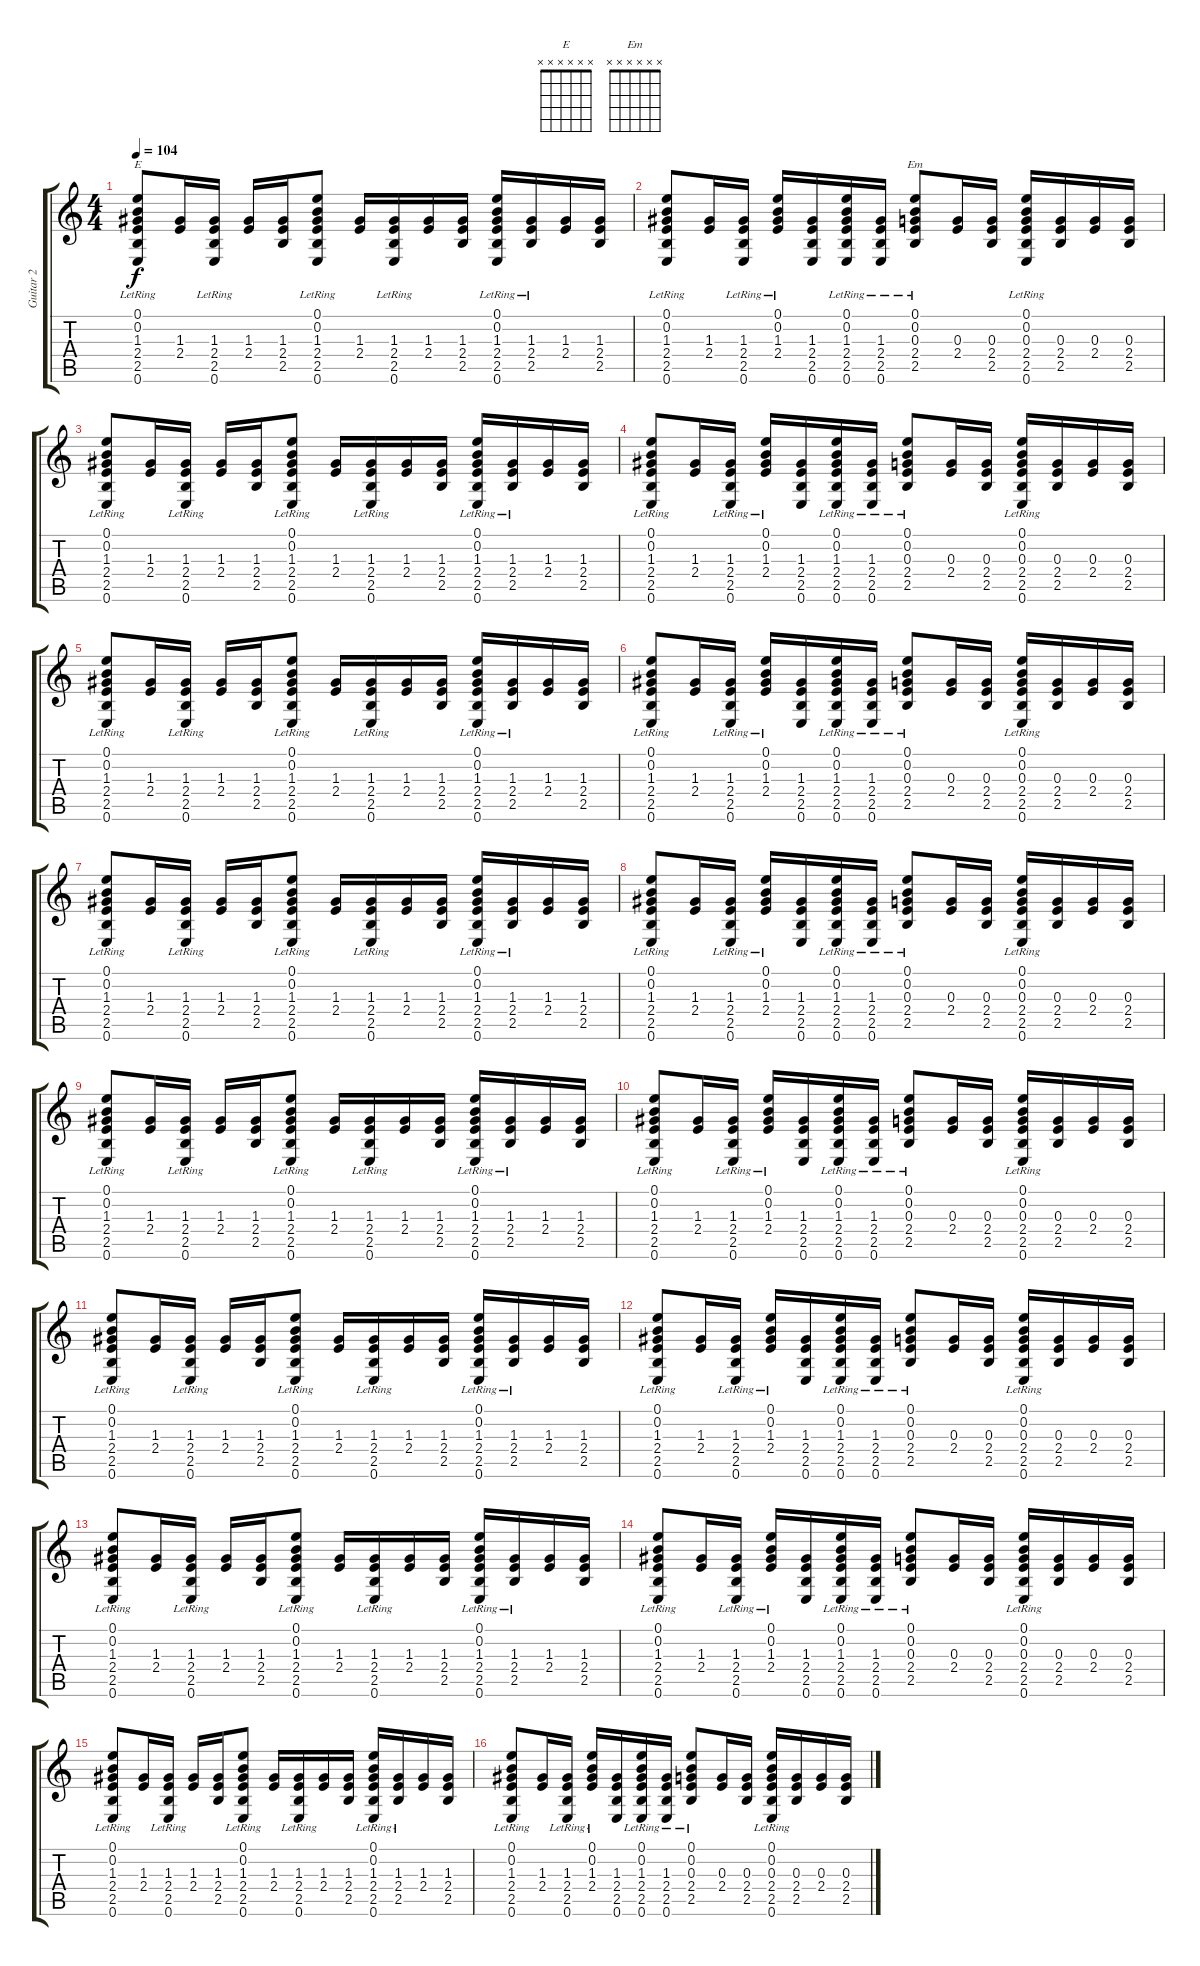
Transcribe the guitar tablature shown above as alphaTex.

\track ("Guitar 2" "Guitar 2") {instrument acousticguitarsteel}
\staff {score tabs}
\tuning (E4 B3 G3 D3 A2 E2) {hide}
\chord ("E" x x x x x x) {firstfret 0}
\chord ("Em" x x x x x x) {firstfret 0}
\ts (4 4)
\tempo 104
\clef g2
\ks c
(0.1{lr} 0.2{lr} 1.3 2.4 2.5{lr} 0.6{lr}).8{ch "E" dy f volume 8 instrument acousticguitarsteel} (1.3 2.4).16 (1.3 2.4 2.5{lr} 0.6{lr}).16 (1.3 2.4).16 (1.3 2.4 2.5).16 (0.1{lr} 0.2{lr} 1.3 2.4 2.5 0.6{lr}).8 (1.3 2.4).16 (1.3 2.4 2.5{lr} 0.6{lr}).16 (1.3 2.4).16 (1.3 2.4 2.5).16 (0.1{lr} 0.2{lr} 1.3 2.4 2.5 0.6{lr}).16 (1.3 2.4 2.5{lr}).16 (1.3 2.4).16 (1.3 2.4 2.5).16 |
(0.1{lr} 0.2{lr} 1.3 2.4 2.5 0.6{lr}).8 (1.3 2.4).16 (1.3 2.4 2.5 0.6{lr}).16 (0.1{lr} 0.2{lr} 1.3 2.4).16 (1.3 2.4 2.5 0.6).16 (0.1{lr} 0.2{lr} 1.3 2.4 2.5 0.6).16 (1.3 2.4 2.5 0.6{lr}).16 (0.1{lr} 0.2{lr} 0.3 2.4 2.5{lr}).8{ch "Em"} (0.3 2.4).16 (0.3 2.4 2.5).16 (0.1{lr} 0.2{lr} 0.3 2.4 2.5 0.6{lr}).16 (0.3 2.4 2.5).16 (0.3 2.4).16 (0.3 2.4 2.5).16 |
(0.1{lr} 0.2{lr} 1.3 2.4 2.5{lr} 0.6{lr}).8 (1.3 2.4).16 (1.3 2.4 2.5{lr} 0.6{lr}).16 (1.3 2.4).16 (1.3 2.4 2.5).16 (0.1{lr} 0.2{lr} 1.3 2.4 2.5 0.6{lr}).8 (1.3 2.4).16 (1.3 2.4 2.5{lr} 0.6{lr}).16 (1.3 2.4).16 (1.3 2.4 2.5).16 (0.1{lr} 0.2{lr} 1.3 2.4 2.5 0.6{lr}).16 (1.3 2.4 2.5{lr}).16 (1.3 2.4).16 (1.3 2.4 2.5).16 |
(0.1{lr} 0.2{lr} 1.3 2.4 2.5 0.6{lr}).8 (1.3 2.4).16 (1.3 2.4 2.5 0.6{lr}).16 (0.1{lr} 0.2{lr} 1.3 2.4).16 (1.3 2.4 2.5 0.6).16 (0.1{lr} 0.2{lr} 1.3 2.4 2.5 0.6).16 (1.3 2.4 2.5 0.6{lr}).16 (0.1{lr} 0.2{lr} 0.3 2.4 2.5{lr}).8 (0.3 2.4).16 (0.3 2.4 2.5).16 (0.1{lr} 0.2{lr} 0.3 2.4 2.5 0.6{lr}).16 (0.3 2.4 2.5).16 (0.3 2.4).16 (0.3 2.4 2.5).16 |
(0.1{lr} 0.2{lr} 1.3 2.4 2.5{lr} 0.6{lr}).8 (1.3 2.4).16 (1.3 2.4 2.5{lr} 0.6{lr}).16 (1.3 2.4).16 (1.3 2.4 2.5).16 (0.1{lr} 0.2{lr} 1.3 2.4 2.5 0.6{lr}).8 (1.3 2.4).16 (1.3 2.4 2.5{lr} 0.6{lr}).16 (1.3 2.4).16 (1.3 2.4 2.5).16 (0.1{lr} 0.2{lr} 1.3 2.4 2.5 0.6{lr}).16 (1.3 2.4 2.5{lr}).16 (1.3 2.4).16 (1.3 2.4 2.5).16 |
(0.1{lr} 0.2{lr} 1.3 2.4 2.5 0.6{lr}).8 (1.3 2.4).16 (1.3 2.4 2.5 0.6{lr}).16 (0.1{lr} 0.2{lr} 1.3 2.4).16 (1.3 2.4 2.5 0.6).16 (0.1{lr} 0.2{lr} 1.3 2.4 2.5 0.6).16 (1.3 2.4 2.5 0.6{lr}).16 (0.1{lr} 0.2{lr} 0.3 2.4 2.5{lr}).8 (0.3 2.4).16 (0.3 2.4 2.5).16 (0.1{lr} 0.2{lr} 0.3 2.4 2.5 0.6{lr}).16 (0.3 2.4 2.5).16 (0.3 2.4).16 (0.3 2.4 2.5).16 |
(0.1{lr} 0.2{lr} 1.3 2.4 2.5{lr} 0.6{lr}).8 (1.3 2.4).16 (1.3 2.4 2.5{lr} 0.6{lr}).16 (1.3 2.4).16 (1.3 2.4 2.5).16 (0.1{lr} 0.2{lr} 1.3 2.4 2.5 0.6{lr}).8 (1.3 2.4).16 (1.3 2.4 2.5{lr} 0.6{lr}).16 (1.3 2.4).16 (1.3 2.4 2.5).16 (0.1{lr} 0.2{lr} 1.3 2.4 2.5 0.6{lr}).16 (1.3 2.4 2.5{lr}).16 (1.3 2.4).16 (1.3 2.4 2.5).16 |
(0.1{lr} 0.2{lr} 1.3 2.4 2.5 0.6{lr}).8 (1.3 2.4).16 (1.3 2.4 2.5 0.6{lr}).16 (0.1{lr} 0.2{lr} 1.3 2.4).16 (1.3 2.4 2.5 0.6).16 (0.1{lr} 0.2{lr} 1.3 2.4 2.5 0.6).16 (1.3 2.4 2.5 0.6{lr}).16 (0.1{lr} 0.2{lr} 0.3 2.4 2.5{lr}).8 (0.3 2.4).16 (0.3 2.4 2.5).16 (0.1{lr} 0.2{lr} 0.3 2.4 2.5 0.6{lr}).16 (0.3 2.4 2.5).16 (0.3 2.4).16 (0.3 2.4 2.5).16 |
(0.1{lr} 0.2{lr} 1.3 2.4 2.5{lr} 0.6{lr}).8 (1.3 2.4).16 (1.3 2.4 2.5{lr} 0.6{lr}).16 (1.3 2.4).16 (1.3 2.4 2.5).16 (0.1{lr} 0.2{lr} 1.3 2.4 2.5 0.6{lr}).8 (1.3 2.4).16 (1.3 2.4 2.5{lr} 0.6{lr}).16 (1.3 2.4).16 (1.3 2.4 2.5).16 (0.1{lr} 0.2{lr} 1.3 2.4 2.5 0.6{lr}).16 (1.3 2.4 2.5{lr}).16 (1.3 2.4).16 (1.3 2.4 2.5).16 |
(0.1{lr} 0.2{lr} 1.3 2.4 2.5 0.6{lr}).8 (1.3 2.4).16 (1.3 2.4 2.5 0.6{lr}).16 (0.1{lr} 0.2{lr} 1.3 2.4).16 (1.3 2.4 2.5 0.6).16 (0.1{lr} 0.2{lr} 1.3 2.4 2.5 0.6).16 (1.3 2.4 2.5 0.6{lr}).16 (0.1{lr} 0.2{lr} 0.3 2.4 2.5{lr}).8 (0.3 2.4).16 (0.3 2.4 2.5).16 (0.1{lr} 0.2{lr} 0.3 2.4 2.5 0.6{lr}).16 (0.3 2.4 2.5).16 (0.3 2.4).16 (0.3 2.4 2.5).16 |
(0.1{lr} 0.2{lr} 1.3 2.4 2.5{lr} 0.6{lr}).8 (1.3 2.4).16 (1.3 2.4 2.5{lr} 0.6{lr}).16 (1.3 2.4).16 (1.3 2.4 2.5).16 (0.1{lr} 0.2{lr} 1.3 2.4 2.5 0.6{lr}).8 (1.3 2.4).16 (1.3 2.4 2.5{lr} 0.6{lr}).16 (1.3 2.4).16 (1.3 2.4 2.5).16 (0.1{lr} 0.2{lr} 1.3 2.4 2.5 0.6{lr}).16 (1.3 2.4 2.5{lr}).16 (1.3 2.4).16 (1.3 2.4 2.5).16 |
(0.1{lr} 0.2{lr} 1.3 2.4 2.5 0.6{lr}).8 (1.3 2.4).16 (1.3 2.4 2.5 0.6{lr}).16 (0.1{lr} 0.2{lr} 1.3 2.4).16 (1.3 2.4 2.5 0.6).16 (0.1{lr} 0.2{lr} 1.3 2.4 2.5 0.6).16 (1.3 2.4 2.5 0.6{lr}).16 (0.1{lr} 0.2{lr} 0.3 2.4 2.5{lr}).8 (0.3 2.4).16 (0.3 2.4 2.5).16 (0.1{lr} 0.2{lr} 0.3 2.4 2.5 0.6{lr}).16 (0.3 2.4 2.5).16 (0.3 2.4).16 (0.3 2.4 2.5).16 |
(0.1{lr} 0.2{lr} 1.3 2.4 2.5{lr} 0.6{lr}).8 (1.3 2.4).16 (1.3 2.4 2.5{lr} 0.6{lr}).16 (1.3 2.4).16 (1.3 2.4 2.5).16 (0.1{lr} 0.2{lr} 1.3 2.4 2.5 0.6{lr}).8 (1.3 2.4).16 (1.3 2.4 2.5{lr} 0.6{lr}).16 (1.3 2.4).16 (1.3 2.4 2.5).16 (0.1{lr} 0.2{lr} 1.3 2.4 2.5 0.6{lr}).16 (1.3 2.4 2.5{lr}).16 (1.3 2.4).16 (1.3 2.4 2.5).16 |
(0.1{lr} 0.2{lr} 1.3 2.4 2.5 0.6{lr}).8 (1.3 2.4).16 (1.3 2.4 2.5 0.6{lr}).16 (0.1{lr} 0.2{lr} 1.3 2.4).16 (1.3 2.4 2.5 0.6).16 (0.1{lr} 0.2{lr} 1.3 2.4 2.5 0.6).16 (1.3 2.4 2.5 0.6{lr}).16 (0.1{lr} 0.2{lr} 0.3 2.4 2.5{lr}).8 (0.3 2.4).16 (0.3 2.4 2.5).16 (0.1{lr} 0.2{lr} 0.3 2.4 2.5 0.6{lr}).16 (0.3 2.4 2.5).16 (0.3 2.4).16 (0.3 2.4 2.5).16 |
(0.1{lr} 0.2{lr} 1.3 2.4 2.5{lr} 0.6{lr}).8 (1.3 2.4).16 (1.3 2.4 2.5{lr} 0.6{lr}).16 (1.3 2.4).16 (1.3 2.4 2.5).16 (0.1{lr} 0.2{lr} 1.3 2.4 2.5 0.6{lr}).8 (1.3 2.4).16 (1.3 2.4 2.5{lr} 0.6{lr}).16 (1.3 2.4).16 (1.3 2.4 2.5).16 (0.1{lr} 0.2{lr} 1.3 2.4 2.5 0.6{lr}).16 (1.3 2.4 2.5{lr}).16 (1.3 2.4).16 (1.3 2.4 2.5).16 |
(0.1{lr} 0.2{lr} 1.3 2.4 2.5 0.6{lr}).8 (1.3 2.4).16 (1.3 2.4 2.5 0.6{lr}).16 (0.1{lr} 0.2{lr} 1.3 2.4).16 (1.3 2.4 2.5 0.6).16 (0.1{lr} 0.2{lr} 1.3 2.4 2.5 0.6).16 (1.3 2.4 2.5 0.6{lr}).16 (0.1{lr} 0.2{lr} 0.3 2.4 2.5{lr}).8 (0.3 2.4).16 (0.3 2.4 2.5).16 (0.1{lr} 0.2{lr} 0.3 2.4 2.5 0.6{lr}).16 (0.3 2.4 2.5).16 (0.3 2.4).16 (0.3 2.4 2.5).16
